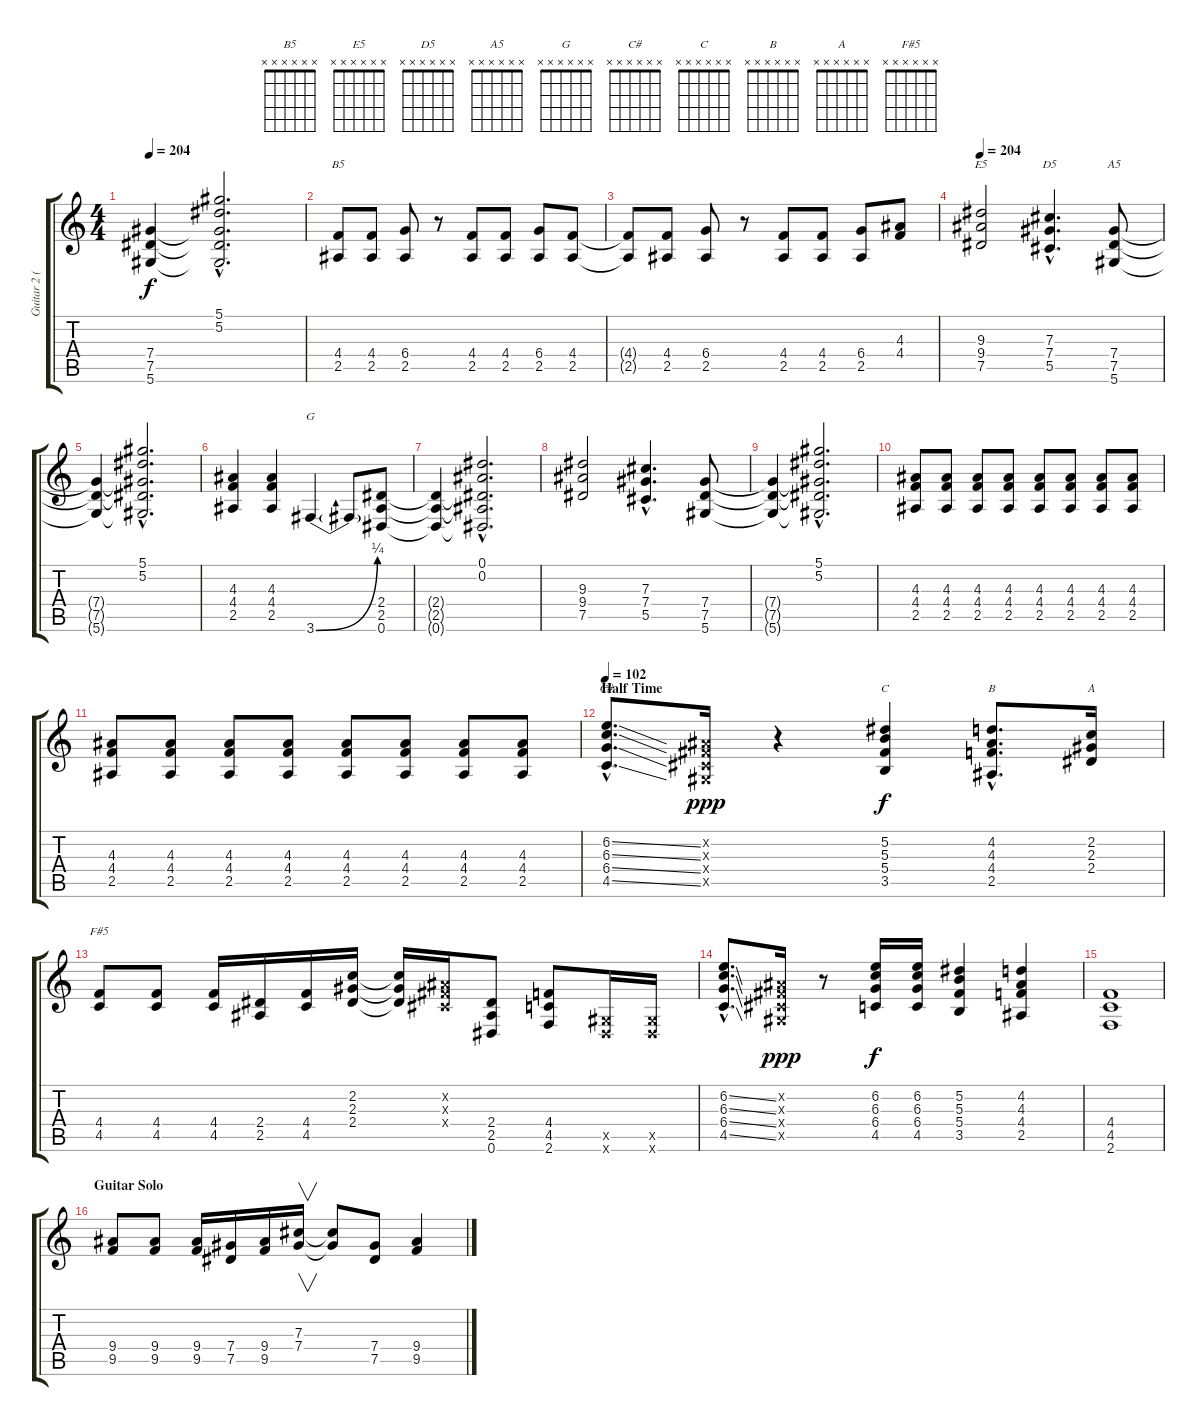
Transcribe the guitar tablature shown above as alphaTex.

\track ("Guitar 2 (Izzy)" "Guitar 2 (") {instrument overdrivenguitar}
\staff {score tabs}
\tuning (Eb4 Bb3 Gb3 Db3 Ab2 Eb2) {hide}
\chord ("B5" x x x x x x) {firstfret 0}
\chord ("E5" x x x x x x) {firstfret 0}
\chord ("D5" x x x x x x) {firstfret 0}
\chord ("A5" x x x x x x) {firstfret 0}
\chord ("G" x x x x x x) {firstfret 0}
\chord ("C#" x x x x x x) {firstfret 0}
\chord ("C" x x x x x x) {firstfret 0}
\chord ("B" x x x x x x) {firstfret 0}
\chord ("A" x x x x x x) {firstfret 0}
\chord ("F#5" x x x x x x) {firstfret 0}
\ts (4 4)
\tempo 204
\clef g2
\ks c
(7.4{t} 7.5{t} 5.6{t}).4{dy f} (5.1{hac} 5.2{hac} 7.4{hac t} 7.5{hac t} 5.6{hac t}).2{d} |
(4.4 2.5).8{ch "B5"} (4.4 2.5).8 (6.4 2.5).8 r.8 (4.4 2.5).8 (4.4 2.5).8 (6.4 2.5).8 (4.4 2.5).8 |
(4.4{t} 2.5{t}).8 (4.4 2.5).8 (6.4 2.5).8 r.8 (4.4 2.5).8 (4.4 2.5).8 (6.4 2.5).8 (4.3 4.4).8 |
\tempo 204
(9.3 9.4 7.5).2{ch "E5"} (7.3{hac} 7.4{hac} 5.5{hac}).4{d ch "D5"} (7.4 7.5 5.6).8{ch "A5"} |
(7.4{t} 7.5{t} 5.6{t}).4 (5.1{hac} 5.2{hac} 7.4{hac t} 7.5{hac t} 5.6{hac t}).2{d} |
(4.3 4.4 2.5).4 (4.3 4.4 2.5).4 3.6{be (bend 0 0 60 1)}.4{ch "G"} 3.6{t}.8 (2.4 2.5 0.6).8 |
(2.4{t} 2.5{t} 0.6{t}).4 (0.1{hac} 0.2{hac} 2.4{hac t} 2.5{hac t} 0.6{hac t}).2{d} |
(9.3 9.4 7.5).2 (7.3{hac} 7.4{hac} 5.5{hac}).4{d} (7.4 7.5 5.6).8 |
(7.4{t} 7.5{t} 5.6{t}).4 (5.1{hac} 5.2{hac} 7.4{hac t} 7.5{hac t} 5.6{hac t}).2{d} |
(4.3 4.4 2.5).8 (4.3 4.4 2.5).8 (4.3 4.4 2.5).8 (4.3 4.4 2.5).8 (4.3 4.4 2.5).8 (4.3 4.4 2.5).8 (4.3 4.4 2.5).8 (4.3 4.4 2.5).8 |
(4.3 4.4 2.5).8 (4.3 4.4 2.5).8 (4.3 4.4 2.5).8 (4.3 4.4 2.5).8 (4.3 4.4 2.5).8 (4.3 4.4 2.5).8 (4.3 4.4 2.5).8 (4.3 4.4 2.5).8 |
\section ("" "Half Time")
\tempo 102
(6.2{ss hac} 6.3{ss hac} 6.4{ss hac} 4.5{ss hac}).8{d ch "C#"} (0.2{x} 0.3{x} 0.4{x} 0.5{x}).16{dy ppp} r.4 (5.2 5.3 5.4 3.5).4{ch "C" dy f} (4.2{hac} 4.3{hac} 4.4{hac} 2.5{hac}).8{d ch "B"} (2.2 2.3 2.4).16{ch "A"} |
(4.4 4.5).8{ch "F#5"} (4.4 4.5).8 (4.4 4.5).16 (2.4 2.5).16 (4.4 4.5).16 (2.2 2.3 2.4).16 (2.2{t} 2.3{t} 2.4{t}).16 (0.2{x} 0.3{x} 0.4{x}).16 (2.4 2.5 0.6).8 (4.4 4.5 2.6).8 (0.5{x} 0.6{x}).16 (0.5{x} 0.6{x}).16 |
(6.2{ss hac} 6.3{ss hac} 6.4{ss hac} 4.5{ss hac}).8{d} (0.2{x} 0.3{x} 0.4{x} 0.5{x}).16{dy ppp} r.8 (6.2 6.3 6.4 4.5).16{dy f} (6.2 6.3 6.4 4.5).16 (5.2 5.3 5.4 3.5).4 (4.2 4.3 4.4 2.5).4 |
(4.4 4.5 2.6).1 |
\section ("" "Guitar Solo")
(9.4 9.5).8 (9.4 9.5).8 (9.4 9.5).16 (7.4 7.5).16 (9.4 9.5).16 (7.3 7.4).16{v} (7.3{t} 7.4{t}).8 (7.4 7.5).8 (9.4 9.5).4
